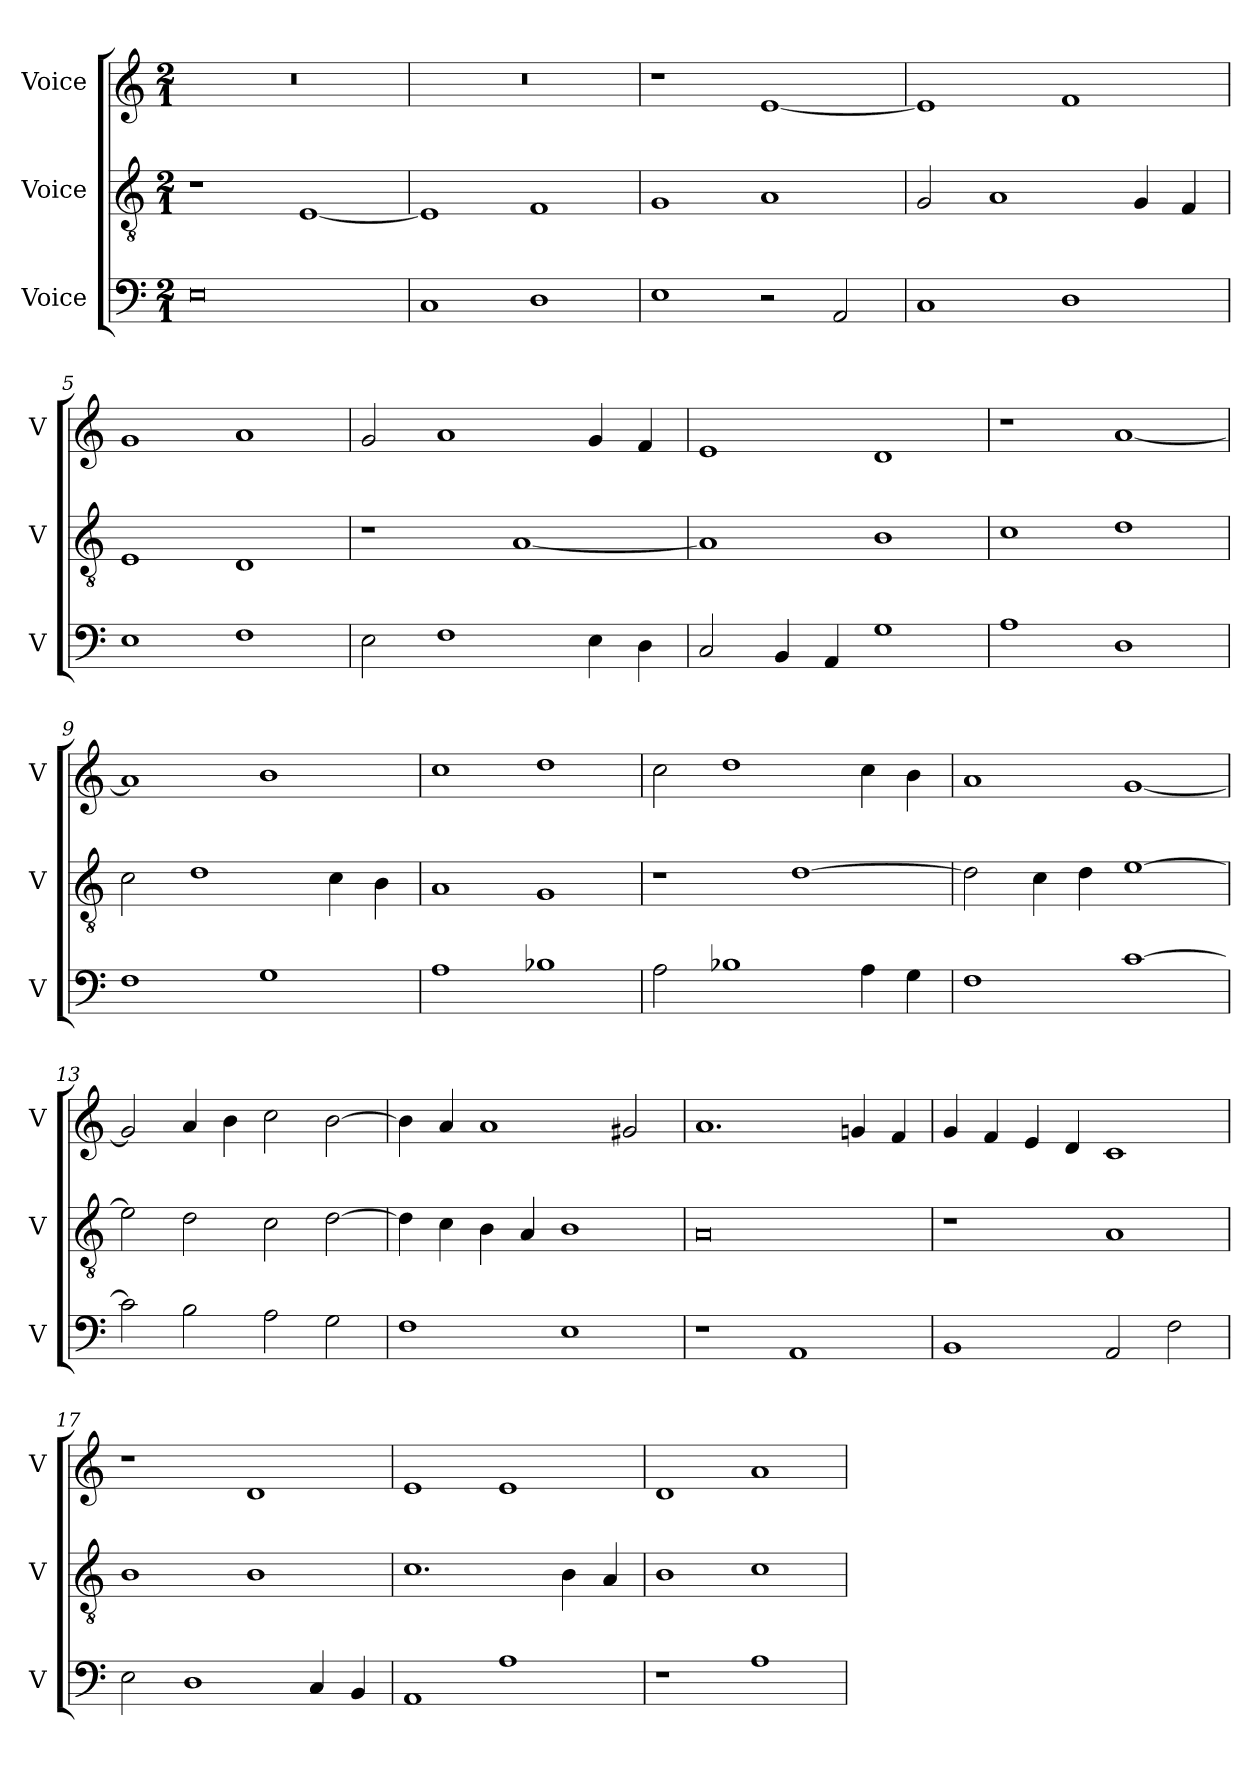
**kern	**kern	**kern
*part3	*part2	*part1
*staff3	*staff2	*staff1
*I"Voice	*I"Voice	*I"Voice
*I'V	*I'V	*I'V
*clefF4	*clefGv2	*clefG2
*k[]	*k[]	*k[]
*M2/1	*M2/1	*M2/1
=1	=1	=1
0E	1r	0r
.	[1E	.
=2	=2	=2
1C	1E]	0r
1D	1F	.
=3	=3	=3
1E	1G	1r
2r	1A	[1e
2AA/	.	.
=4	=4	=4
1C	2G/	1e]
.	1A	.
1D	.	1f
.	4G/	.
.	4F/	.
!!LO:LB:g=z
=5	=5	=5
1E	1E	1g
1F	1D	1a
=6	=6	=6
2E\	1r	2g/
1F	.	1a
.	[1A	.
4E\	.	4g/
4D\	.	4f/
=7	=7	=7
2C/	1A]	1e
4BB/	.	.
4AA/	.	.
1G	1B	1d
=8	=8	=8
1A	1c	1r
1D	1d	[1a
!!LO:LB:g=z
=9	=9	=9
1F	2c\	1a]
.	1d	.
1G	.	1b
.	4c\	.
.	4B\	.
=10	=10	=10
1A	1A	1cc
1B-X	1G	1dd
=11	=11	=11
2A\	1r	2cc\
1B-X	.	1dd
.	[1d	.
4A\	.	4cc\
4G\	.	4b\
=12	=12	=12
1F	2d\]	1a
.	4c\	.
.	4d\	.
[1c	[1e	[1g
!!LO:LB:g=z
=13	=13	=13
2c\]	2e\]	2g/]
2B\	2d\	4a/
.	.	4b\
2A\	2c\	2cc\
2G\	[2d\	[2b\
=14	=14	=14
1F	4d\]	4b\]
.	4c\	4a/
.	4B\	1a
.	4A/	.
1E	1B	.
.	.	2g#X/
=15	=15	=15
1r	0A	1.a
1AA	.	.
.	.	4gn/
.	.	4f/
!!LO:PB:g=z
=16	=16	=16
1BB	1r	4g/
.	.	4f/
.	.	4e/
.	.	4d/
2AA/	1A	1c
2F\	.	.
=17	=17	=17
2E\	1B	1r
1D	.	.
.	1B	1d
4C/	.	.
4BB/	.	.
=18	=18	=18
1AA	1.c	1e
1A	.	1e
.	4B\	.
.	4A/	.
=19	=19	=19
1r	1B	1d
1A	1c	1a
=	=	=
*-	*-	*-
